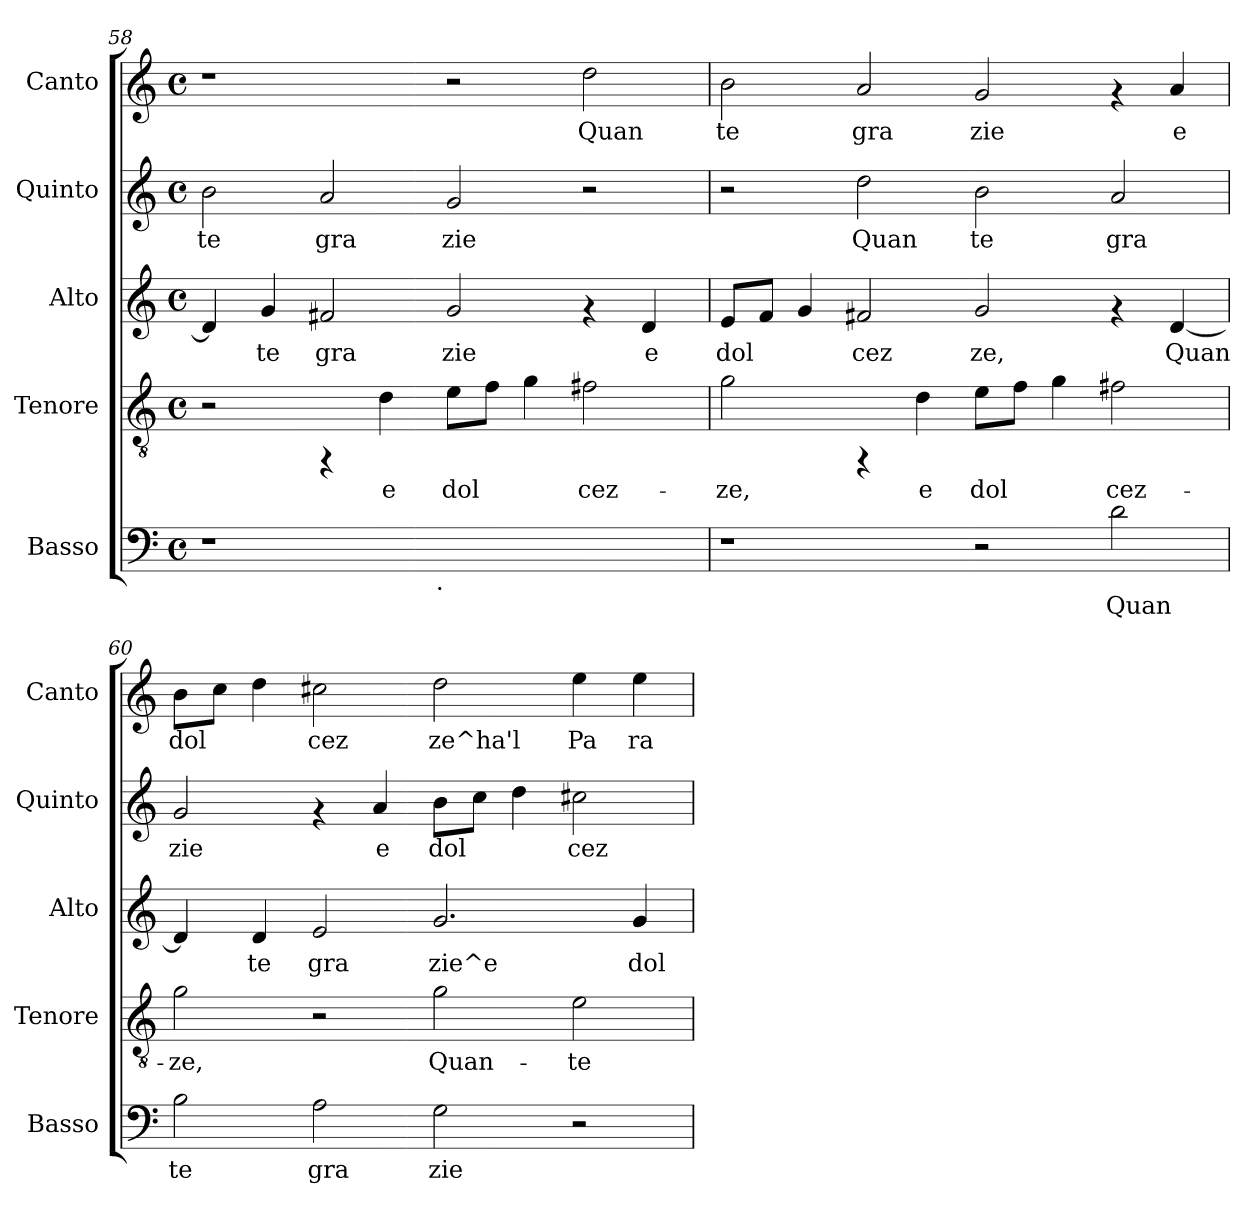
**kern	**text	**kern	**text	**kern	**text	**kern	**text	**kern	**text
*part5	*part5	*part4	*part4	*part3	*part3	*part2	*part2	*part1	*part1
*staff5	*staff5	*staff4	*staff4	*staff3	*staff3	*staff2	*staff2	*staff1	*staff1
*I"Basso	*	*I"Tenore	*	*I"Alto	*	*I"Quinto	*	*I"Canto	*
*I'Basso	*	*I'Tenore	*	*I'Alto	*	*I'Quinto	*	*I'Canto	*
*clefF4	*	*clefGv2	*	*clefG2	*	*clefG2	*	*clefG2	*
*k[]	*	*k[]	*	*k[]	*	*k[]	*	*k[]	*
*C:	*	*C:	*	*C:	*	*C:	*	*C:	*
*M4/4	*	*M4/4	*	*M4/4	*	*M4/4	*	*M4/4	*
*met(c)	*	*met(c)	*	*met(c)	*	*met(c)	*	*met(c)	*
=58	=58	=58	=58	=58	=58	=58	=58	=58	=58
!	!	!	!	!	!LO:LY:b:cj	!	!LO:LY:b:cj	!	!
*^	*	*	*	*	*	*	*	*	*
1r	2ryy	.	2r	.	4d/]	.	2b\	te	1r	.
!	!	!	!	!	!	!LO:LY:b:cj	!	!	!	!
.	.	.	.	.	4g/	te	.	.	.	.
!	!	!	!	!	!	!LO:LY:b:cj	!	!LO:LY:b:cj	!	!
.	4ryy	.	4rFF	.	2f#X/	gra	2a/	gra	.	.
!	!	!	!	!LO:LY:b:cj	!	!	!	!	!	!
.	8...ryy	.	4d\	e	.	.	.	.	.	.
!	!LO:TX:b:t=.	!	!	!	!	!	!	!	!	!
.	1ryy	.	.	.	.	.	.	.	.	.
!	!	!	!	!LO:LY:b:cj	!	!LO:LY:b:cj	!	!LO:LY:b:cj	!	!
1ryy	.	.	8e\L	dol-	2g/	zie	2g/	zie	2r	.
!	!	!	!	!LO:LY:b:cj	!	!	!	!	!	!
.	.	.	8f\J	--	.	.	.	.	.	.
!	!	!	!	!LO:LY:b:cj	!	!	!	!	!	!
.	.	.	4g\	--	.	.	.	.	.	.
!	!	!	!	!LO:LY:b:cj	!	!	!	!	!	!LO:LY:b:cj
.	.	.	2f#X\	-cez-	4rf	.	2r	.	2dd\	Quan
!	!	!	!	!	!	!LO:LY:b:cj	!	!	!	!
.	.	.	.	.	4d/	e	.	.	.	.
.	64ryy	.	.	.	.	.	.	.	.	.
=59	=59	=59	=59	=59	=59	=59	=59	=59	=59	=59
!	!	!	!	!LO:LY:b:cj	!	!LO:LY:b:cj	!	!	!	!LO:LY:b:cj
*v	*v	*	*	*	*	*	*	*	*	*
1r	.	2g\	-ze,	8e/L	dol	2r	.	2b\	te
!	!	!	!	!	!LO:LY:b:cj	!	!	!	!
.	.	.	.	8f/J	.	.	.	.	.
!	!	!	!	!	!LO:LY:b:cj	!	!	!	!
.	.	.	.	4g/	.	.	.	.	.
!	!	!	!	!	!LO:LY:b:cj	!	!LO:LY:b:cj	!	!LO:LY:b:cj
.	.	4rFF	.	2f#X/	cez	2dd\	Quan	2a/	gra
!	!	!	!LO:LY:b:cj	!	!	!	!	!	!
.	.	4d\	e	.	.	.	.	.	.
!	!	!	!LO:LY:b:cj	!	!LO:LY:b:cj	!	!LO:LY:b:cj	!	!LO:LY:b:cj
2r	.	8e\L	dol-	2g/	ze,	2b\	te	2g/	zie
!	!	!	!LO:LY:b:cj	!	!	!	!	!	!
.	.	8f\J	--	.	.	.	.	.	.
!	!	!	!LO:LY:b:cj	!	!	!	!	!	!
.	.	4g\	--	.	.	.	.	.	.
!	!LO:LY:b:cj	!	!LO:LY:b:cj	!	!	!	!LO:LY:b:cj	!	!
2d\	Quan	2f#X\	-cez-	4rf	.	2a/	gra	4rf	.
!	!	!	!	!	!LO:LY:b:cj	!	!	!	!LO:LY:b:cj
.	.	.	.	[<4d/	Quan	.	.	4a/	e
=60	=60	=60	=60	=60	=60	=60	=60	=60	=60
!	!LO:LY:b:cj	!	!LO:LY:b:cj	!	!LO:LY:b:cj	!	!LO:LY:b:cj	!	!LO:LY:b:cj
2B\	te	2g\	-ze,	4d/]	.	2g/	zie	8b\L	dol
!	!	!	!	!	!	!	!	!	!LO:LY:b:cj
.	.	.	.	.	.	.	.	8cc\J	.
!	!	!	!	!	!LO:LY:b:cj	!	!	!	!LO:LY:b:cj
.	.	.	.	4d/	te	.	.	4dd\	.
!	!LO:LY:b:cj	!	!	!	!LO:LY:b:cj	!	!	!	!LO:LY:b:cj
2A\	gra	2r	.	2e/	gra	4rf	.	2cc#X\	cez
!	!	!	!	!	!	!	!LO:LY:b:cj	!	!
.	.	.	.	.	.	4a/	e	.	.
!	!LO:LY:b:cj	!	!LO:LY:b:cj	!	!LO:LY:b:cj	!	!LO:LY:b:cj	!	!LO:LY:b:cj
2G\	zie	2g\	Quan-	2.g/	zie^e	8b\L	dol	2dd\	ze^ha'l
!	!	!	!	!	!	!	!LO:LY:b:cj	!	!
.	.	.	.	.	.	8cc\J	.	.	.
!	!	!	!	!	!	!	!LO:LY:b:cj	!	!
.	.	.	.	.	.	4dd\	.	.	.
!	!	!	!LO:LY:b:cj	!	!	!	!LO:LY:b:cj	!	!LO:LY:b:cj
2r	.	2e\	-te	.	.	2cc#X\	cez	4ee\	Pa
!	!	!	!	!	!LO:LY:b:cj	!	!	!	!LO:LY:b:cj
.	.	.	.	4g/	dol	.	.	4ee\	ra
=	=	=	=	=	=	=	=	=	=
*-	*-	*-	*-	*-	*-	*-	*-	*-	*-
